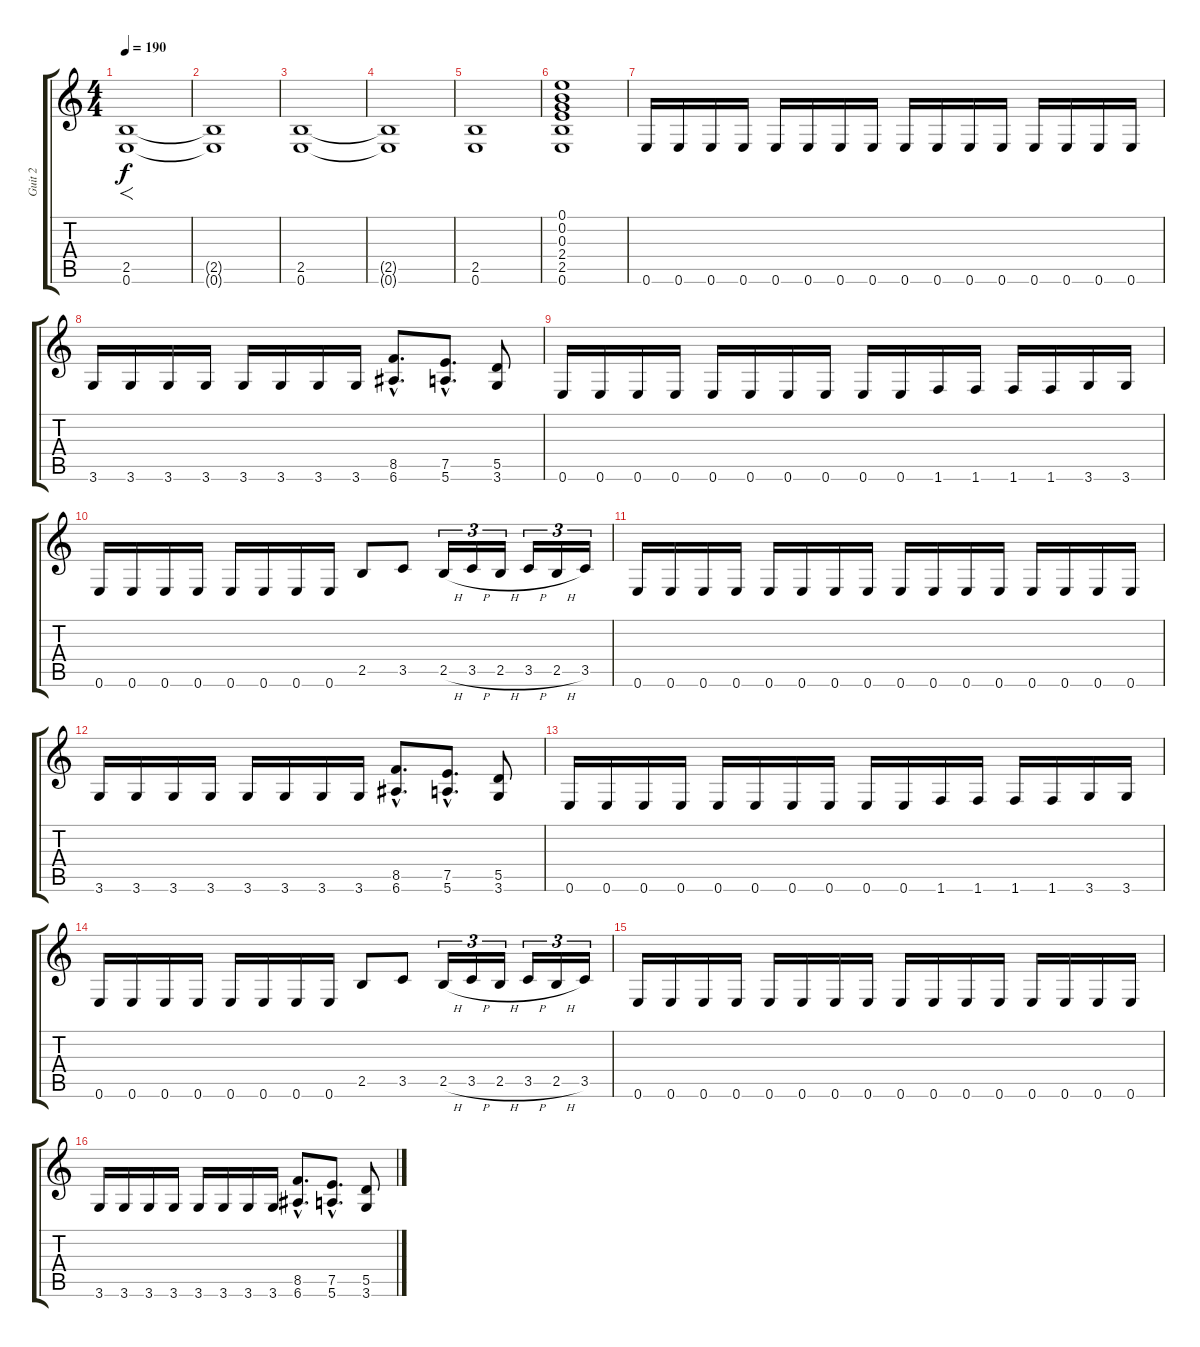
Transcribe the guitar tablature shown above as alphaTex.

\track ("Guit 2" "Guit 2") {instrument distortionguitar}
\staff {score tabs}
\tuning (E4 B3 G3 D3 A2 E2) {hide}
\ts (4 4)
\tempo 190
\clef g2
\ks c
(2.5 0.6).1{f dy f instrument seashore} |
(2.5{t} 0.6{t}).1 |
(2.5 0.6).1 |
(2.5{t} 0.6{t}).1 |
(2.5 0.6).1 |
(0.1 0.2 0.3 2.4 2.5 0.6).1{instrument gunshot} |
0.6.16{instrument distortionguitar} 0.6.16 0.6.16 0.6.16 0.6.16 0.6.16 0.6.16 0.6.16 0.6.16 0.6.16 0.6.16 0.6.16 0.6.16 0.6.16 0.6.16 0.6.16 |
3.6.16 3.6.16 3.6.16 3.6.16 3.6.16 3.6.16 3.6.16 3.6.16 (8.5{hac} 6.6{hac}).8{d} (7.5{hac} 5.6{hac}).8{d} (5.5 3.6).8 |
0.6.16 0.6.16 0.6.16 0.6.16 0.6.16 0.6.16 0.6.16 0.6.16 0.6.16 0.6.16 1.6.16 1.6.16 1.6.16 1.6.16 3.6.16 3.6.16 |
0.6.16 0.6.16 0.6.16 0.6.16 0.6.16 0.6.16 0.6.16 0.6.16 2.5.8 3.5.8 2.5{h}.16{tu (3 2)} 3.5{h}.16{tu (3 2)} 2.5{h}.16{tu (3 2)} 3.5{h}.16{tu (3 2)} 2.5{h}.16{tu (3 2)} 3.5.16{tu (3 2)} |
0.6.16 0.6.16 0.6.16 0.6.16 0.6.16 0.6.16 0.6.16 0.6.16 0.6.16 0.6.16 0.6.16 0.6.16 0.6.16 0.6.16 0.6.16 0.6.16 |
3.6.16 3.6.16 3.6.16 3.6.16 3.6.16 3.6.16 3.6.16 3.6.16 (8.5{hac} 6.6{hac}).8{d} (7.5{hac} 5.6{hac}).8{d} (5.5 3.6).8 |
0.6.16 0.6.16 0.6.16 0.6.16 0.6.16 0.6.16 0.6.16 0.6.16 0.6.16 0.6.16 1.6.16 1.6.16 1.6.16 1.6.16 3.6.16 3.6.16 |
0.6.16 0.6.16 0.6.16 0.6.16 0.6.16 0.6.16 0.6.16 0.6.16 2.5.8 3.5.8 2.5{h}.16{tu (3 2)} 3.5{h}.16{tu (3 2)} 2.5{h}.16{tu (3 2)} 3.5{h}.16{tu (3 2)} 2.5{h}.16{tu (3 2)} 3.5.16{tu (3 2)} |
0.6.16 0.6.16 0.6.16 0.6.16 0.6.16 0.6.16 0.6.16 0.6.16 0.6.16 0.6.16 0.6.16 0.6.16 0.6.16 0.6.16 0.6.16 0.6.16 |
3.6.16 3.6.16 3.6.16 3.6.16 3.6.16 3.6.16 3.6.16 3.6.16 (8.5{hac} 6.6{hac}).8{d} (7.5{hac} 5.6{hac}).8{d} (5.5 3.6).8
